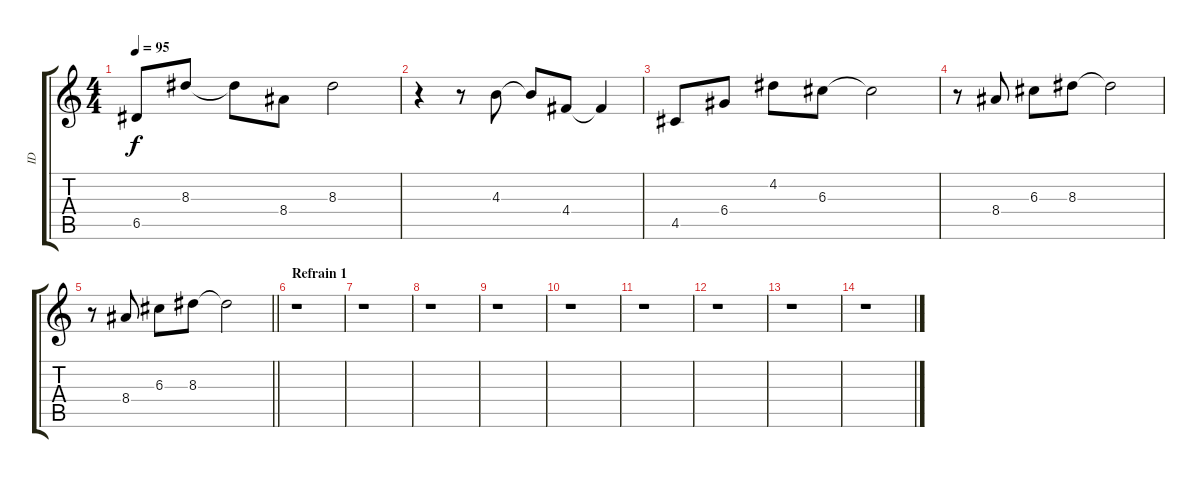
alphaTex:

\track ("ID" "ID") {instrument electricguitarclean}
\staff {score tabs}
\tuning (E4 B3 G3 D3 A2 E2) {hide}
\ts (4 4)
\tempo 95
\clef g2
\ks c
6.5{t}.8{dy f} 8.3.8 8.3{t}.8 8.4.8 8.3.2 |
r.4 r.8 4.3.8 4.3{t}.8 4.4.8 4.4{t}.4 |
4.5.8 6.4.8 4.2.8 6.3.8 6.3{t}.2 |
r.8 8.4.8 6.3.8 8.3.8 8.3{t}.2 |
\barLineRight lightlight
r.8 8.4.8 6.3.8 8.3.8 8.3{t}.2 |
\section ("" "Refrain 1")
r.1 |
r.1 |
r.1 |
r.1 |
r.1 |
r.1 |
r.1 |
r.1 |
r.1
